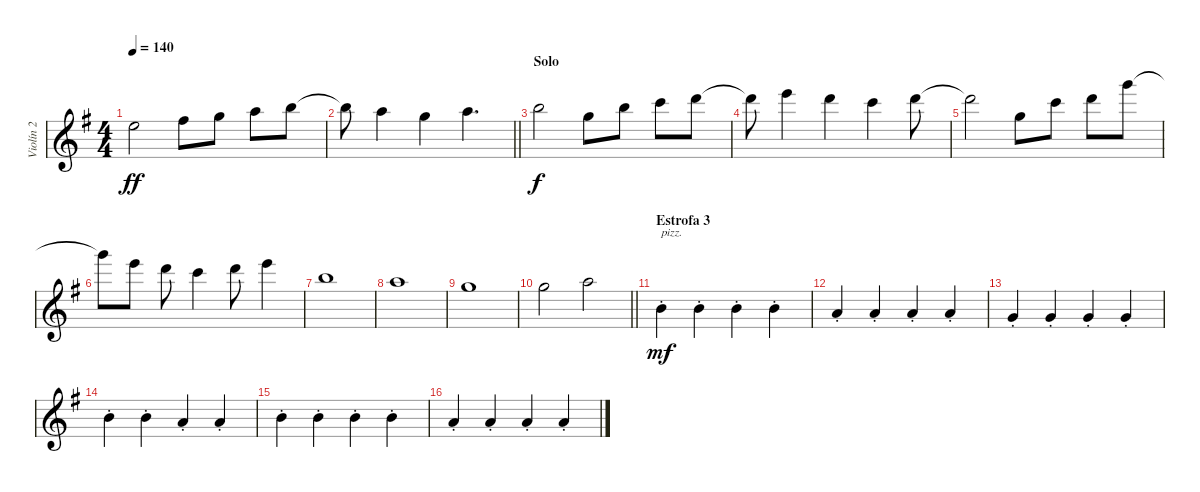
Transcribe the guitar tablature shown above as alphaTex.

\track ("Violín 2" "Violín 2") {instrument stringensemble1}
\staff {score}
\tuning (E5 A4 D4 G3) {hide}
\ts (4 4)
\tempo 140
\clef g2
\ks g
0.1{t}.2{dy ff} 2.1.8 3.1.8 5.1.8 7.1.8 |
\barLineRight lightlight
7.1{t}.8 5.1.4 3.1.4 5.1.4{d} |
\section ("" "Solo")
7.1.2{dy f} 3.1.8 7.1.8 8.1.8 10.1.8 |
10.1{t}.8 12.1.4 10.1.4 8.1.4 10.1.8 |
10.1{t}.2 10.2.8 8.1.8 10.1.8 15.1.8 |
15.1{t}.8 12.1.8 10.1.8 8.1.4 10.1.8 12.1.4 |
14.2.1 |
12.2.1 |
10.2.1 |
\barLineRight lightlight
10.2.2 12.2.2 |
\section ("" "Estrofa 3")
9.3{st}.4{txt "pizz." dy mf instrument pizzicatostrings} 9.3{st}.4 9.3{st}.4 9.3{st}.4 |
7.3{st}.4 7.3{st}.4 7.3{st}.4 7.3{st}.4 |
5.3{st}.4 5.3{st}.4 5.3{st}.4 5.3{st}.4 |
2.2{st}.4 2.2{st}.4 0.2{st}.4 0.2{st}.4 |
2.2{st}.4 2.2{st}.4 2.2{st}.4 2.2{st}.4 |
0.2{st}.4 0.2{st}.4 0.2{st}.4 0.2{st}.4
